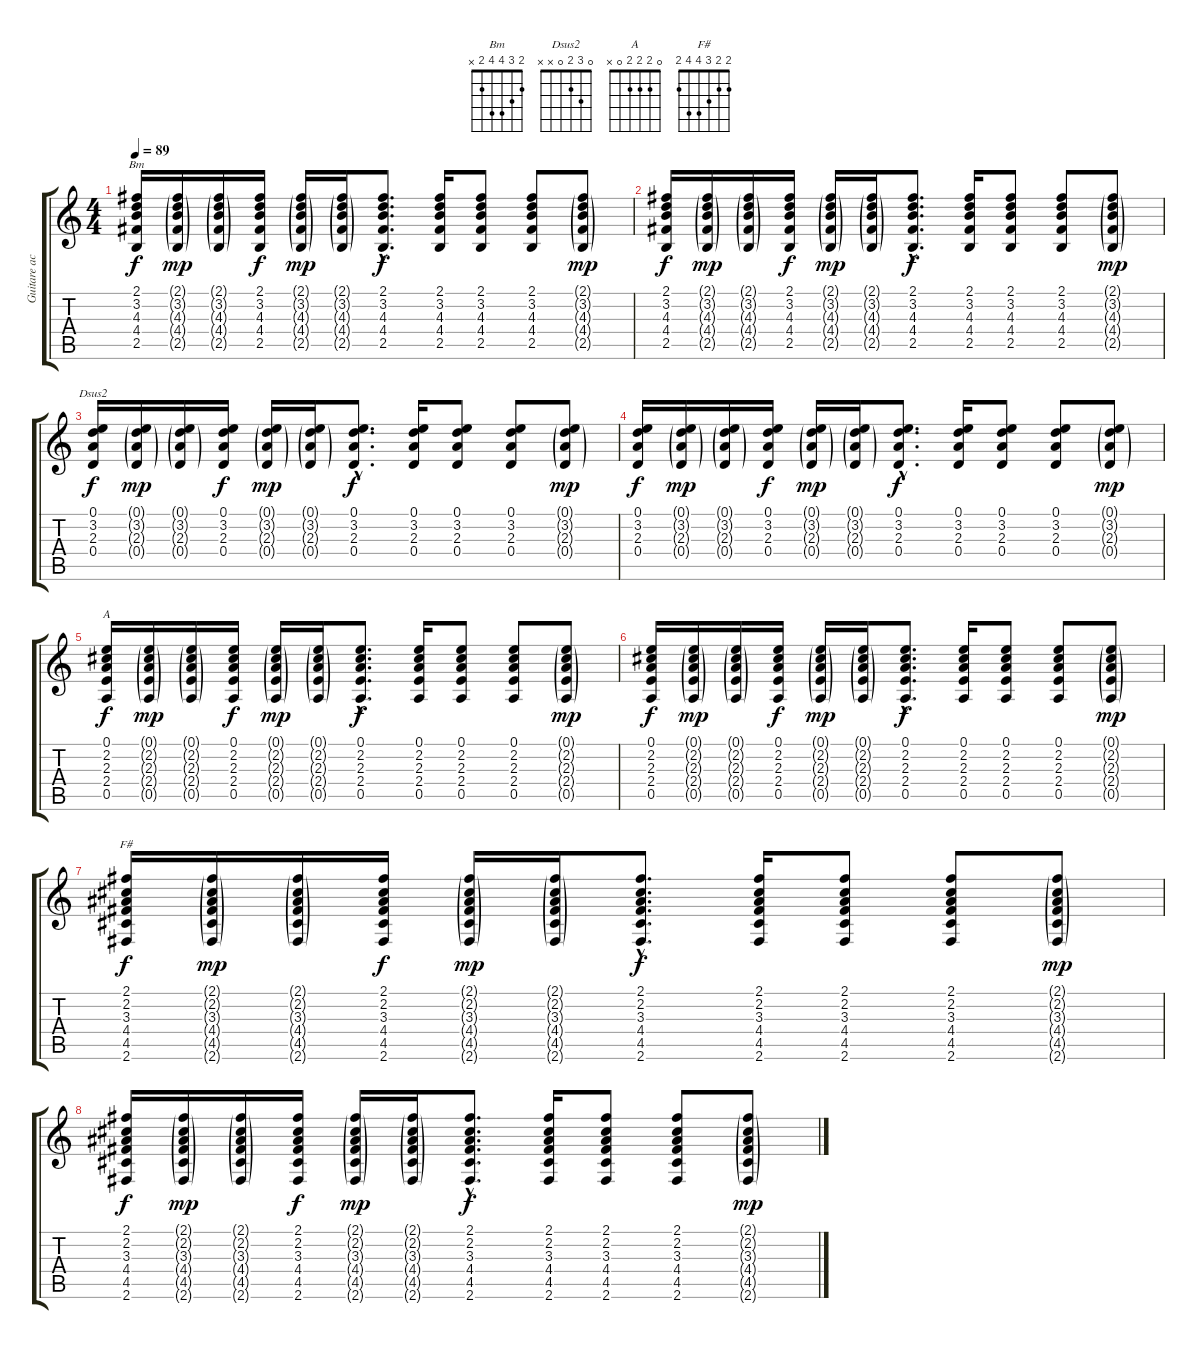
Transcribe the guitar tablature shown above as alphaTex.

\track ("Guitare acoustique" "Guitare ac") {instrument acousticguitarsteel}
\staff {score tabs}
\tuning (E4 B3 G3 D3 A2 E2) {hide}
\chord ("Bm" 2 3 4 4 2 x)
\chord ("Dsus2" 0 3 2 0 x x)
\chord ("A" 0 2 2 2 0 x)
\chord ("F#" 2 2 3 4 4 2)
\ts (4 4)
\tempo 89
\clef g2
\ks c
(2.1 3.2 4.3 4.4 2.5).16{ch "Bm" dy f} (2.1{g} 3.2{g} 4.3{g} 4.4{g} 2.5{g}).16{dy mp} (2.1{g} 3.2{g} 4.3{g} 4.4{g} 2.5{g}).16 (2.1 3.2 4.3 4.4 2.5).16{dy f} (2.1{g} 3.2{g} 4.3{g} 4.4{g} 2.5{g}).16{dy mp} (2.1{g} 3.2{g} 4.3{g} 4.4{g} 2.5{g}).16 (2.1{hac} 3.2{hac} 4.3{hac} 4.4{hac} 2.5{hac}).8{d dy f} (2.1 3.2 4.3 4.4 2.5).16 (2.1 3.2 4.3 4.4 2.5).8 (2.1 3.2 4.3 4.4 2.5).8 (2.1{g} 3.2{g} 4.3{g} 4.4{g} 2.5{g}).8{dy mp} |
(2.1 3.2 4.3 4.4 2.5).16{dy f} (2.1{g} 3.2{g} 4.3{g} 4.4{g} 2.5{g}).16{dy mp} (2.1{g} 3.2{g} 4.3{g} 4.4{g} 2.5{g}).16 (2.1 3.2 4.3 4.4 2.5).16{dy f} (2.1{g} 3.2{g} 4.3{g} 4.4{g} 2.5{g}).16{dy mp} (2.1{g} 3.2{g} 4.3{g} 4.4{g} 2.5{g}).16 (2.1{hac} 3.2{hac} 4.3{hac} 4.4{hac} 2.5{hac}).8{d dy f} (2.1 3.2 4.3 4.4 2.5).16 (2.1 3.2 4.3 4.4 2.5).8 (2.1 3.2 4.3 4.4 2.5).8 (2.1{g} 3.2{g} 4.3{g} 4.4{g} 2.5{g}).8{dy mp} |
(0.1 3.2 2.3 0.4).16{ch "Dsus2" dy f} (0.1{g} 3.2{g} 2.3{g} 0.4{g}).16{dy mp} (0.1{g} 3.2{g} 2.3{g} 0.4{g}).16 (0.1 3.2 2.3 0.4).16{dy f} (0.1{g} 3.2{g} 2.3{g} 0.4{g}).16{dy mp} (0.1{g} 3.2{g} 2.3{g} 0.4{g}).16 (0.1{hac} 3.2{hac} 2.3{hac} 0.4{hac}).8{d dy f} (0.1 3.2 2.3 0.4).16 (0.1 3.2 2.3 0.4).8 (0.1 3.2 2.3 0.4).8 (0.1{g} 3.2{g} 2.3{g} 0.4{g}).8{dy mp} |
(0.1 3.2 2.3 0.4).16{dy f} (0.1{g} 3.2{g} 2.3{g} 0.4{g}).16{dy mp} (0.1{g} 3.2{g} 2.3{g} 0.4{g}).16 (0.1 3.2 2.3 0.4).16{dy f} (0.1{g} 3.2{g} 2.3{g} 0.4{g}).16{dy mp} (0.1{g} 3.2{g} 2.3{g} 0.4{g}).16 (0.1{hac} 3.2{hac} 2.3{hac} 0.4{hac}).8{d dy f} (0.1 3.2 2.3 0.4).16 (0.1 3.2 2.3 0.4).8 (0.1 3.2 2.3 0.4).8 (0.1{g} 3.2{g} 2.3{g} 0.4{g}).8{dy mp} |
(0.1 2.2 2.3 2.4 0.5).16{ch "A" dy f} (0.1{g} 2.2{g} 2.3{g} 2.4{g} 0.5{g}).16{dy mp} (0.1{g} 2.2{g} 2.3{g} 2.4{g} 0.5{g}).16 (0.1 2.2 2.3 2.4 0.5).16{dy f} (0.1{g} 2.2{g} 2.3{g} 2.4{g} 0.5{g}).16{dy mp} (0.1{g} 2.2{g} 2.3{g} 2.4{g} 0.5{g}).16 (0.1{hac} 2.2{hac} 2.3{hac} 2.4{hac} 0.5{hac}).8{d dy f} (0.1 2.2 2.3 2.4 0.5).16 (0.1 2.2 2.3 2.4 0.5).8 (0.1 2.2 2.3 2.4 0.5).8 (0.1{g} 2.2{g} 2.3{g} 2.4{g} 0.5{g}).8{dy mp} |
(0.1 2.2 2.3 2.4 0.5).16{dy f} (0.1{g} 2.2{g} 2.3{g} 2.4{g} 0.5{g}).16{dy mp} (0.1{g} 2.2{g} 2.3{g} 2.4{g} 0.5{g}).16 (0.1 2.2 2.3 2.4 0.5).16{dy f} (0.1{g} 2.2{g} 2.3{g} 2.4{g} 0.5{g}).16{dy mp} (0.1{g} 2.2{g} 2.3{g} 2.4{g} 0.5{g}).16 (0.1{hac} 2.2{hac} 2.3{hac} 2.4{hac} 0.5{hac}).8{d dy f} (0.1 2.2 2.3 2.4 0.5).16 (0.1 2.2 2.3 2.4 0.5).8 (0.1 2.2 2.3 2.4 0.5).8 (0.1{g} 2.2{g} 2.3{g} 2.4{g} 0.5{g}).8{dy mp} |
(2.1 2.2 3.3 4.4 4.5 2.6).16{ch "F#" dy f} (2.1{g} 2.2{g} 3.3{g} 4.4{g} 4.5{g} 2.6{g}).16{dy mp} (2.1{g} 2.2{g} 3.3{g} 4.4{g} 4.5{g} 2.6{g}).16 (2.1 2.2 3.3 4.4 4.5 2.6).16{dy f} (2.1{g} 2.2{g} 3.3{g} 4.4{g} 4.5{g} 2.6{g}).16{dy mp} (2.1{g} 2.2{g} 3.3{g} 4.4{g} 4.5{g} 2.6{g}).16 (2.1{hac} 2.2{hac} 3.3{hac} 4.4{hac} 4.5{hac} 2.6{hac}).8{d dy f} (2.1 2.2 3.3 4.4 4.5 2.6).16 (2.1 2.2 3.3 4.4 4.5 2.6).8 (2.1 2.2 3.3 4.4 4.5 2.6).8 (2.1{g} 2.2{g} 3.3{g} 4.4{g} 4.5{g} 2.6{g}).8{dy mp} |
(2.1 2.2 3.3 4.4 4.5 2.6).16{dy f} (2.1{g} 2.2{g} 3.3{g} 4.4{g} 4.5{g} 2.6{g}).16{dy mp} (2.1{g} 2.2{g} 3.3{g} 4.4{g} 4.5{g} 2.6{g}).16 (2.1 2.2 3.3 4.4 4.5 2.6).16{dy f} (2.1{g} 2.2{g} 3.3{g} 4.4{g} 4.5{g} 2.6{g}).16{dy mp} (2.1{g} 2.2{g} 3.3{g} 4.4{g} 4.5{g} 2.6{g}).16 (2.1{hac} 2.2{hac} 3.3{hac} 4.4{hac} 4.5{hac} 2.6{hac}).8{d dy f} (2.1 2.2 3.3 4.4 4.5 2.6).16 (2.1 2.2 3.3 4.4 4.5 2.6).8 (2.1 2.2 3.3 4.4 4.5 2.6).8 (2.1{g} 2.2{g} 3.3{g} 4.4{g} 4.5{g} 2.6{g}).8{dy mp}
